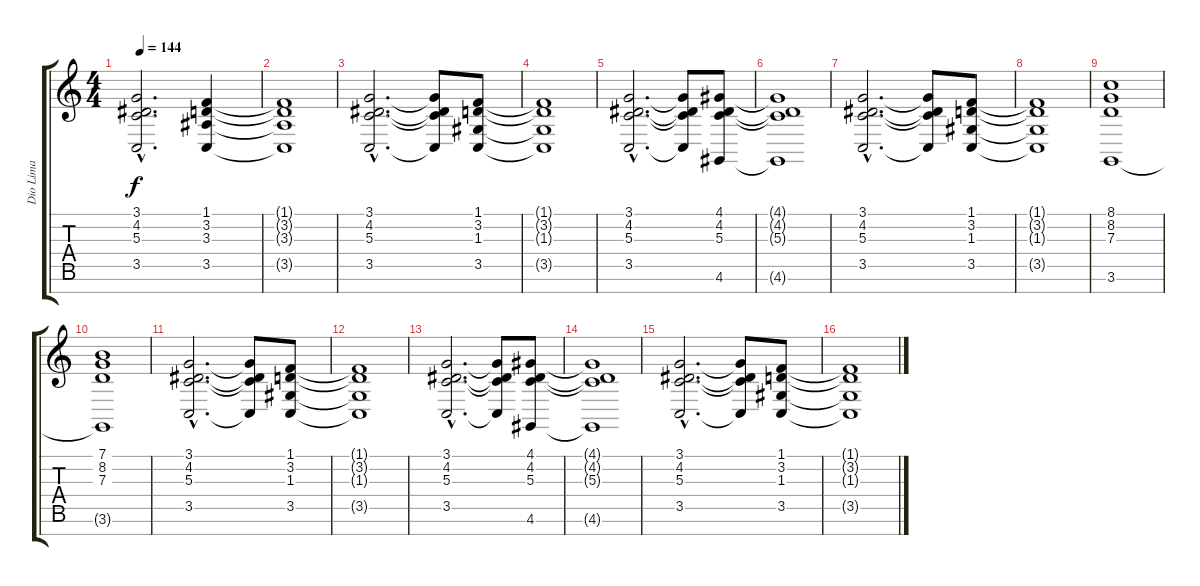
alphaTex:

\track ("Dio Lima" "Dio Lima") {instrument electricpiano1}
\staff {score tabs}
\tuning (E4 B3 G3 D3 A2 E2 B1) {hide}
\ts (4 4)
\tempo 144
\clef g2
\ks c
(3.1{hac} 4.2{hac} 5.3{hac} 3.5{hac}).2{d dy f} (1.1 3.2 3.3 3.5).4 |
(1.1{t} 3.2{t} 3.3{t} 3.5{t}).1 |
(3.1{hac} 4.2{hac} 5.3{hac} 3.5{hac}).2{d instrument stringensemble2} (3.1{t} 4.2{t} 5.3{t} 3.5{t}).8 (1.1 3.2 1.3 3.5).8 |
(1.1{t} 3.2{t} 1.3{t} 3.5{t}).1 |
(3.1{hac} 4.2{hac} 5.3{hac} 3.5{hac}).2{d} (3.1{t} 4.2{t} 5.3{t} 3.5{t}).8 (4.1 4.2 5.3 4.6).8 |
(4.1{t} 4.2{t} 5.3{t} 4.6{t}).1 |
(3.1{hac} 4.2{hac} 5.3{hac} 3.5{hac}).2{d} (3.1{t} 4.2{t} 5.3{t} 3.5{t}).8 (1.1 3.2 1.3 3.5).8 |
(1.1{t} 3.2{t} 1.3{t} 3.5{t}).1 |
(8.1 8.2 7.3 3.6).1 |
(7.1 8.2 7.3 3.6{t}).1 |
(3.1{hac} 4.2{hac} 5.3{hac} 3.5{hac}).2{d instrument stringensemble2} (3.1{t} 4.2{t} 5.3{t} 3.5{t}).8 (1.1 3.2 1.3 3.5).8 |
(1.1{t} 3.2{t} 1.3{t} 3.5{t}).1 |
(3.1{hac} 4.2{hac} 5.3{hac} 3.5{hac}).2{d} (3.1{t} 4.2{t} 5.3{t} 3.5{t}).8 (4.1 4.2 5.3 4.6).8 |
(4.1{t} 4.2{t} 5.3{t} 4.6{t}).1 |
(3.1{hac} 4.2{hac} 5.3{hac} 3.5{hac}).2{d} (3.1{t} 4.2{t} 5.3{t} 3.5{t}).8 (1.1 3.2 1.3 3.5).8 |
(1.1{t} 3.2{t} 1.3{t} 3.5{t}).1
